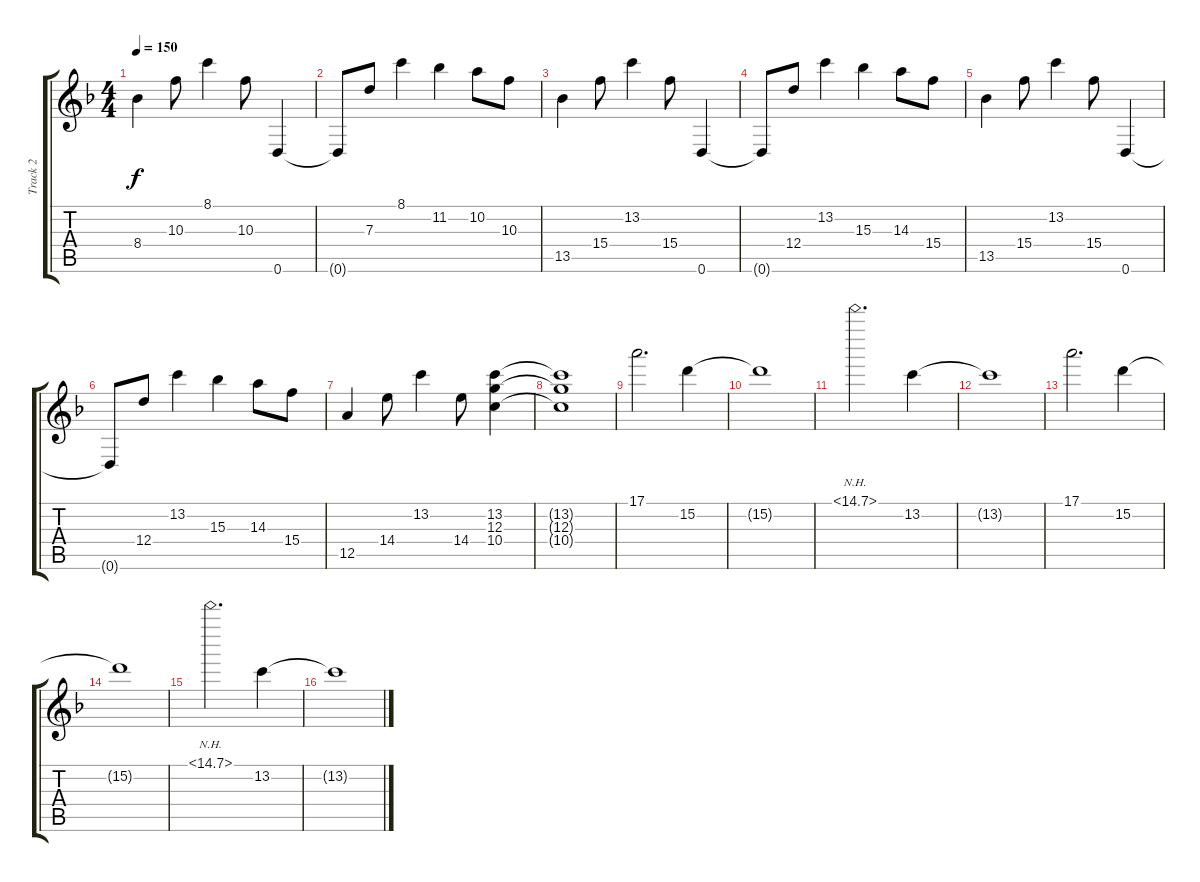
\track ("Track 2" "Track 2") {instrument acousticguitarnylon}
\staff {score tabs}
\tuning (E4 B3 G3 D3 A2 D2) {hide}
\ts (4 4)
\tempo 150
\clef g2
\ks dminor
8.4.4{dy f} 10.3.8 8.1.4 10.3.8 0.6.4 |
0.6{t}.8 7.3.8 8.1.4 11.2.4 10.2.8 10.3.8 |
13.5.4 15.4.8 13.2.4 15.4.8 0.6.4 |
0.6{t}.8 12.4.8 13.2.4 15.3.4 14.3.8 15.4.8 |
13.5.4 15.4.8 13.2.4 15.4.8 0.6.4 |
0.6{t}.8 12.4.8 13.2.4 15.3.4 14.3.8 15.4.8 |
12.5.4 14.4.8 13.2.4 14.4.8 (13.2 12.3 10.4).4 |
(13.2{t} 12.3{t} 10.4{t}).1 |
17.1.2{d volume 2 instrument distortionguitar} 15.2.4 |
15.2{t}.1 |
15.1{nh}.2{d} 13.2.4 |
13.2{t}.1 |
17.1.2{d} 15.2.4 |
15.2{t}.1 |
15.1{nh}.2{d} 13.2.4 |
13.2{t}.1
